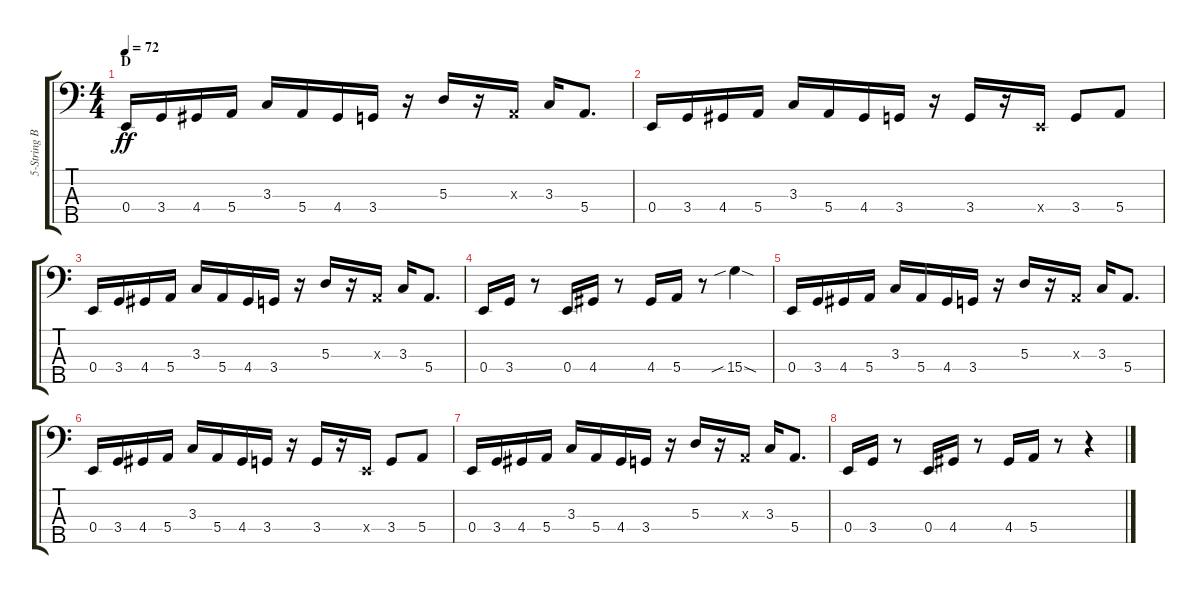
\track ("5-String Bass" "5-String B") {instrument electricbassfinger}
\staff {score tabs}
\tuning (G2 D2 A1 E1 B0) {hide}
\ts (4 4)
\section ("" "D")
\tempo 72
\clef f4
\ks aminor
0.4.16{dy ff} 3.4.16 4.4.16 5.4.16 3.3.16 5.4.16 4.4.16 3.4.16 r.16 5.3.16 r.16 0.3{x}.16 3.3.16 5.4.8{d} |
0.4.16 3.4.16 4.4.16 5.4.16 3.3.16 5.4.16 4.4.16 3.4.16 r.16 3.4.16 r.16 0.4{x}.16 3.4.8 5.4.8 |
0.4.16 3.4.16 4.4.16 5.4.16 3.3.16 5.4.16 4.4.16 3.4.16 r.16 5.3.16 r.16 0.3{x}.16 3.3.16 5.4.8{d} |
0.4.16 3.4.16 r.8 0.4.16 4.4.16 r.8 4.4.16 5.4.16 r.8 15.4{sib sod}.4 |
0.4.16 3.4.16 4.4.16 5.4.16 3.3.16 5.4.16 4.4.16 3.4.16 r.16 5.3.16 r.16 0.3{x}.16 3.3.16 5.4.8{d} |
0.4.16 3.4.16 4.4.16 5.4.16 3.3.16 5.4.16 4.4.16 3.4.16 r.16 3.4.16 r.16 0.4{x}.16 3.4.8 5.4.8 |
0.4.16 3.4.16 4.4.16 5.4.16 3.3.16 5.4.16 4.4.16 3.4.16 r.16 5.3.16 r.16 0.3{x}.16 3.3.16 5.4.8{d} |
0.4.16 3.4.16 r.8 0.4.16 4.4.16 r.8 4.4.16 5.4.16 r.8 r.4
